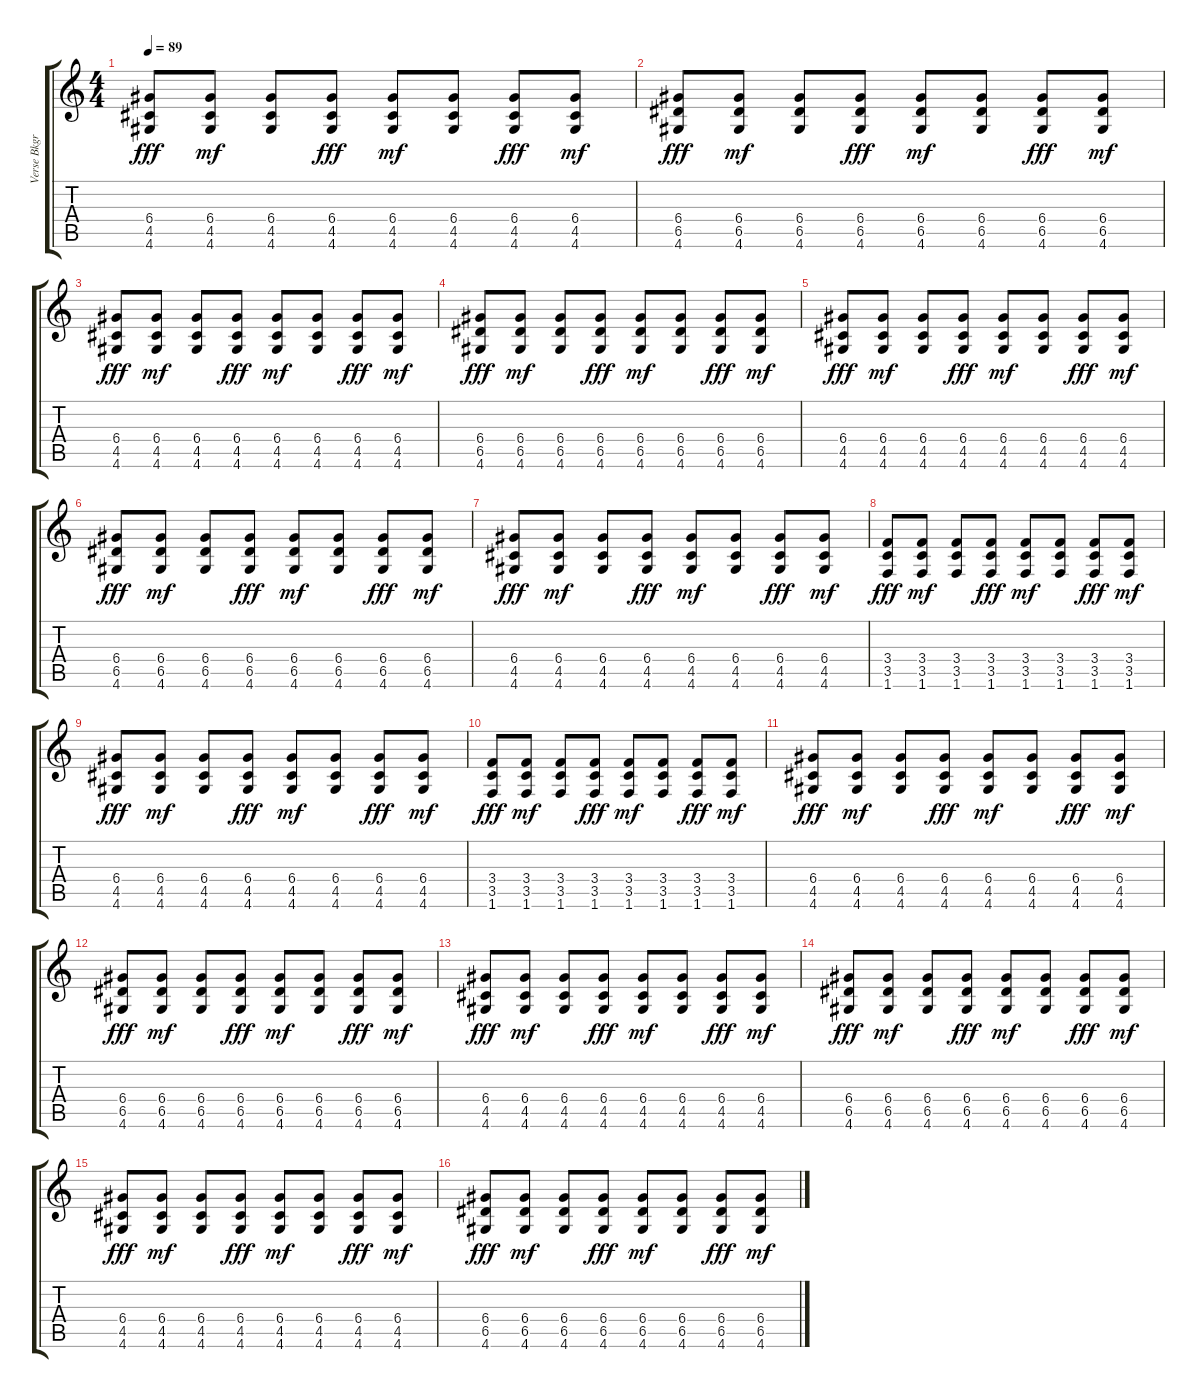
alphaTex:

\track ("Verse Bkgrd. Slow Guitar" "Verse Bkgr") {instrument electricguitarjazz}
\staff {score tabs}
\tuning (E4 B3 G3 D3 A2 E2) {hide}
\ts (4 4)
\tempo 89
\clef g2
\ks c
(6.4 4.5 4.6).8{dy fff} (6.4 4.5 4.6).8{dy mf} (6.4 4.5 4.6).8 (6.4 4.5 4.6).8{dy fff} (6.4 4.5 4.6).8{dy mf} (6.4 4.5 4.6).8 (6.4 4.5 4.6).8{dy fff} (6.4 4.5 4.6).8{dy mf} |
(6.4 6.5 4.6).8{dy fff} (6.4 6.5 4.6).8{dy mf} (6.4 6.5 4.6).8 (6.4 6.5 4.6).8{dy fff} (6.4 6.5 4.6).8{dy mf} (6.4 6.5 4.6).8 (6.4 6.5 4.6).8{dy fff} (6.4 6.5 4.6).8{dy mf} |
(6.4 4.5 4.6).8{dy fff} (6.4 4.5 4.6).8{dy mf} (6.4 4.5 4.6).8 (6.4 4.5 4.6).8{dy fff} (6.4 4.5 4.6).8{dy mf} (6.4 4.5 4.6).8 (6.4 4.5 4.6).8{dy fff} (6.4 4.5 4.6).8{dy mf} |
(6.4 6.5 4.6).8{dy fff} (6.4 6.5 4.6).8{dy mf} (6.4 6.5 4.6).8 (6.4 6.5 4.6).8{dy fff} (6.4 6.5 4.6).8{dy mf} (6.4 6.5 4.6).8 (6.4 6.5 4.6).8{dy fff} (6.4 6.5 4.6).8{dy mf} |
(6.4 4.5 4.6).8{dy fff} (6.4 4.5 4.6).8{dy mf} (6.4 4.5 4.6).8 (6.4 4.5 4.6).8{dy fff} (6.4 4.5 4.6).8{dy mf} (6.4 4.5 4.6).8 (6.4 4.5 4.6).8{dy fff} (6.4 4.5 4.6).8{dy mf} |
(6.4 6.5 4.6).8{dy fff} (6.4 6.5 4.6).8{dy mf} (6.4 6.5 4.6).8 (6.4 6.5 4.6).8{dy fff} (6.4 6.5 4.6).8{dy mf} (6.4 6.5 4.6).8 (6.4 6.5 4.6).8{dy fff} (6.4 6.5 4.6).8{dy mf} |
(6.4 4.5 4.6).8{dy fff} (6.4 4.5 4.6).8{dy mf} (6.4 4.5 4.6).8 (6.4 4.5 4.6).8{dy fff} (6.4 4.5 4.6).8{dy mf} (6.4 4.5 4.6).8 (6.4 4.5 4.6).8{dy fff} (6.4 4.5 4.6).8{dy mf} |
(3.4 3.5 1.6).8{dy fff} (3.4 3.5 1.6).8{dy mf} (3.4 3.5 1.6).8 (3.4 3.5 1.6).8{dy fff} (3.4 3.5 1.6).8{dy mf} (3.4 3.5 1.6).8 (3.4 3.5 1.6).8{dy fff} (3.4 3.5 1.6).8{dy mf} |
(6.4 4.5 4.6).8{dy fff} (6.4 4.5 4.6).8{dy mf} (6.4 4.5 4.6).8 (6.4 4.5 4.6).8{dy fff} (6.4 4.5 4.6).8{dy mf} (6.4 4.5 4.6).8 (6.4 4.5 4.6).8{dy fff} (6.4 4.5 4.6).8{dy mf} |
(3.4 3.5 1.6).8{dy fff} (3.4 3.5 1.6).8{dy mf} (3.4 3.5 1.6).8 (3.4 3.5 1.6).8{dy fff} (3.4 3.5 1.6).8{dy mf} (3.4 3.5 1.6).8 (3.4 3.5 1.6).8{dy fff} (3.4 3.5 1.6).8{dy mf} |
(6.4 4.5 4.6).8{dy fff} (6.4 4.5 4.6).8{dy mf} (6.4 4.5 4.6).8 (6.4 4.5 4.6).8{dy fff} (6.4 4.5 4.6).8{dy mf} (6.4 4.5 4.6).8 (6.4 4.5 4.6).8{dy fff} (6.4 4.5 4.6).8{dy mf} |
(6.4 6.5 4.6).8{dy fff} (6.4 6.5 4.6).8{dy mf} (6.4 6.5 4.6).8 (6.4 6.5 4.6).8{dy fff} (6.4 6.5 4.6).8{dy mf} (6.4 6.5 4.6).8 (6.4 6.5 4.6).8{dy fff} (6.4 6.5 4.6).8{dy mf} |
(6.4 4.5 4.6).8{dy fff} (6.4 4.5 4.6).8{dy mf} (6.4 4.5 4.6).8 (6.4 4.5 4.6).8{dy fff} (6.4 4.5 4.6).8{dy mf} (6.4 4.5 4.6).8 (6.4 4.5 4.6).8{dy fff} (6.4 4.5 4.6).8{dy mf} |
(6.4 6.5 4.6).8{dy fff} (6.4 6.5 4.6).8{dy mf} (6.4 6.5 4.6).8 (6.4 6.5 4.6).8{dy fff} (6.4 6.5 4.6).8{dy mf} (6.4 6.5 4.6).8 (6.4 6.5 4.6).8{dy fff} (6.4 6.5 4.6).8{dy mf} |
(6.4 4.5 4.6).8{dy fff} (6.4 4.5 4.6).8{dy mf} (6.4 4.5 4.6).8 (6.4 4.5 4.6).8{dy fff} (6.4 4.5 4.6).8{dy mf} (6.4 4.5 4.6).8 (6.4 4.5 4.6).8{dy fff} (6.4 4.5 4.6).8{dy mf} |
(6.4 6.5 4.6).8{dy fff} (6.4 6.5 4.6).8{dy mf} (6.4 6.5 4.6).8 (6.4 6.5 4.6).8{dy fff} (6.4 6.5 4.6).8{dy mf} (6.4 6.5 4.6).8 (6.4 6.5 4.6).8{dy fff} (6.4 6.5 4.6).8{dy mf}
